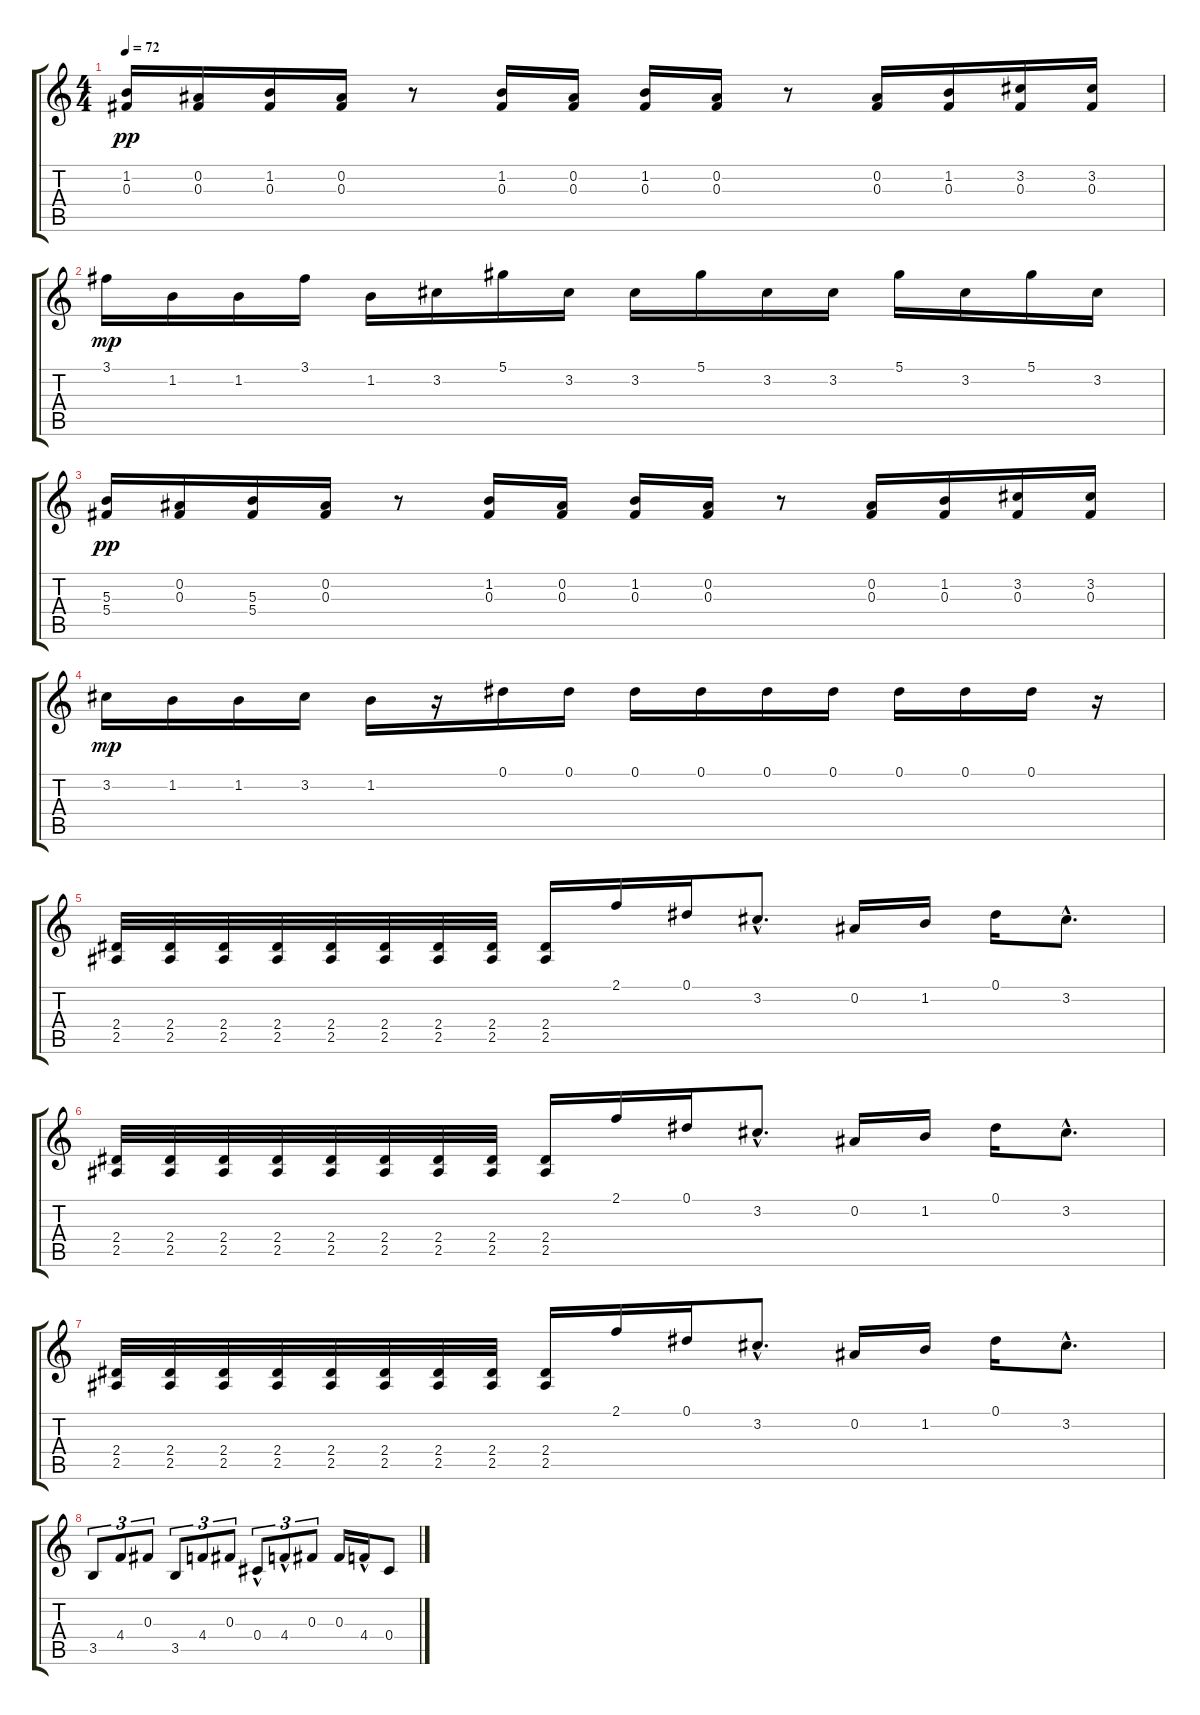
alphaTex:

\track "" {instrument overdrivenguitar}
\staff {score tabs}
\tuning (Eb4 Bb3 Gb3 Db3 Ab2 Db2) {hide}
\ts (4 4)
\tempo 72
\clef g2
\ks c
(1.2 0.3).16{dy pp} (0.2 0.3).16 (1.2 0.3).16 (0.2 0.3).16 r.8 (1.2 0.3).16 (0.2 0.3).16 (1.2 0.3).16 (0.2 0.3).16 r.8 (0.2 0.3).16 (1.2 0.3).16 (3.2 0.3).16 (3.2 0.3).16 |
3.1.16{dy mp} 1.2.16 1.2.16 3.1.16 1.2.16 3.2.16 5.1.16 3.2.16 3.2.16 5.1.16 3.2.16 3.2.16 5.1.16 3.2.16 5.1.16 3.2.16 |
(5.3 5.4).16{dy pp} (0.2 0.3).16 (5.3 5.4).16 (0.2 0.3).16 r.8 (1.2 0.3).16 (0.2 0.3).16 (1.2 0.3).16 (0.2 0.3).16 r.8 (0.2 0.3).16 (1.2 0.3).16 (3.2 0.3).16 (3.2 0.3).16 |
3.2.16{dy mp} 1.2.16 1.2.16 3.2.16 1.2.16 r.16 0.1.16 0.1.16 0.1.16 0.1.16 0.1.16 0.1.16 0.1.16 0.1.16 0.1.16 r.16 |
(2.4 2.5).32 (2.4 2.5).32 (2.4 2.5).32 (2.4 2.5).32 (2.4 2.5).32 (2.4 2.5).32 (2.4 2.5).32 (2.4 2.5).32 (2.4 2.5).16 2.1.16 0.1.16 3.2{hac}.8{d} 0.2.16 1.2.16 0.1.16 3.2{hac}.8{d} |
(2.4 2.5).32 (2.4 2.5).32 (2.4 2.5).32 (2.4 2.5).32 (2.4 2.5).32 (2.4 2.5).32 (2.4 2.5).32 (2.4 2.5).32 (2.4 2.5).16 2.1.16 0.1.16 3.2{hac}.8{d} 0.2.16 1.2.16 0.1.16 3.2{hac}.8{d} |
(2.4 2.5).32 (2.4 2.5).32 (2.4 2.5).32 (2.4 2.5).32 (2.4 2.5).32 (2.4 2.5).32 (2.4 2.5).32 (2.4 2.5).32 (2.4 2.5).16 2.1.16 0.1.16 3.2{hac}.8{d} 0.2.16 1.2.16 0.1.16 3.2{hac}.8{d} |
3.5.8{tu (3 2)} 4.4.8{tu (3 2)} 0.3.8{tu (3 2)} 3.5.8{tu (3 2)} 4.4.8{tu (3 2)} 0.3.8{tu (3 2)} 0.4{hac}.8{tu (3 2)} 4.4{hac}.8{tu (3 2)} 0.3.8{tu (3 2)} 0.3.16 4.4{hac}.16 0.4.8
